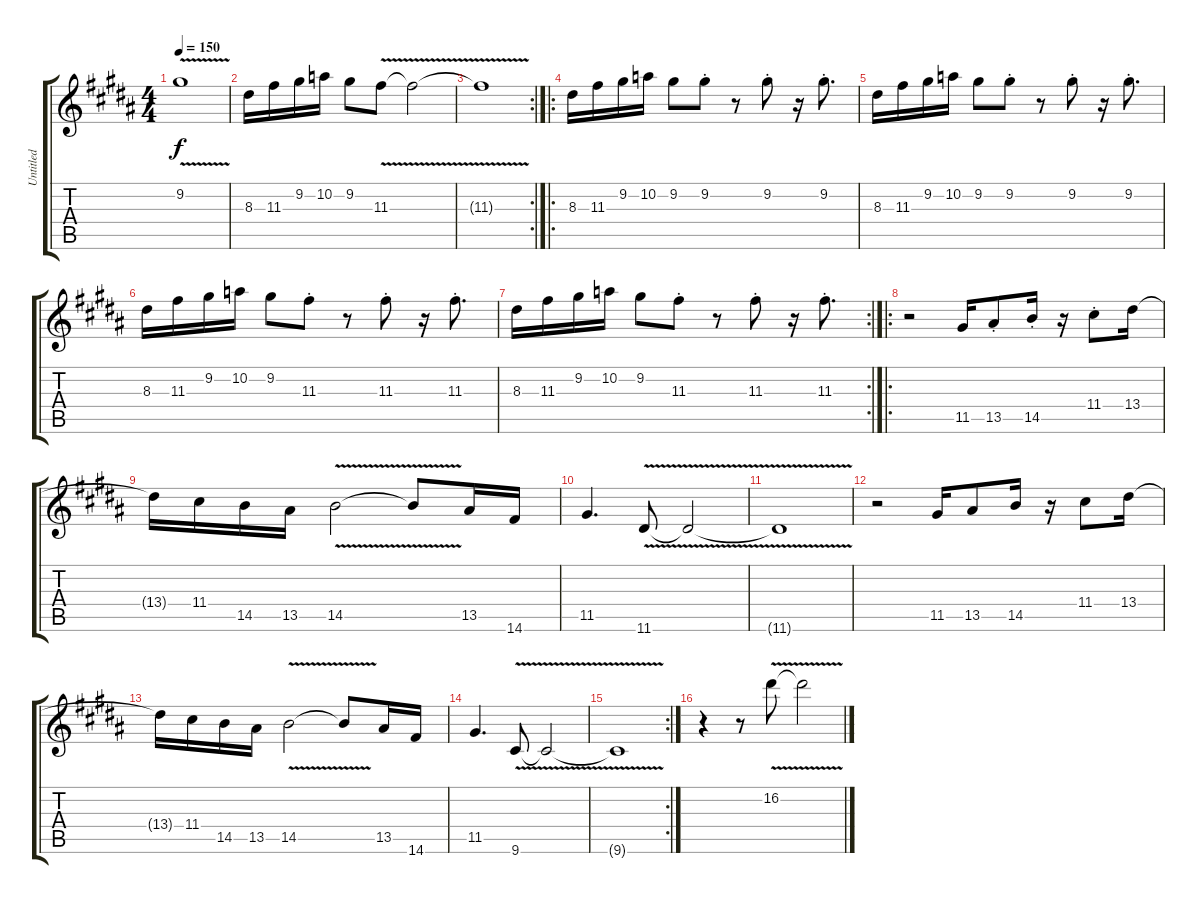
\track ("Untitled" "Untitled") {instrument overdrivenguitar}
\staff {score tabs}
\tuning (E4 B3 G3 D3 A2 E2) {hide}
\ts (4 4)
\tempo 150
\clef g2
\ks g#minor
9.2{v t}.1{dy f} |
8.3.16 11.3.16 9.2.16 10.2.16 9.2.8 11.3{v}.8 11.3{v t}.2 |
\rc 2
11.3{v t}.1 |
\ro
\ks b
8.3.16 11.3.16 9.2.16 10.2.16 9.2.8 9.2{st}.8 r.8 9.2{st}.8 r.16 9.2{st}.8{d} |
\ks g#minor
8.3.16 11.3.16 9.2.16 10.2.16 9.2.8 9.2{st}.8 r.8 9.2{st}.8 r.16 9.2{st}.8{d} |
\ks b
8.3.16 11.3.16 9.2.16 10.2.16 9.2.8 11.3{st}.8 r.8 11.3{st}.8 r.16 11.3{st}.8{d} |
\rc 2
\ks g#minor
8.3.16 11.3.16 9.2.16 10.2.16 9.2.8 11.3{st}.8 r.8 11.3{st}.8 r.16 11.3{st}.8{d} |
\ro
\ks b
r.2 11.5.16 13.5{st}.8 14.5{st}.16 r.16 11.4{st}.8 13.4.16 |
\ks g#minor
13.4{t}.16 11.4.16 14.5.16 13.5.16 14.5{v}.2 14.5{v t}.8 13.5.16 14.6.16 |
11.5.4{d} 11.6{v}.8 11.6{v t}.2 |
\ks b
11.6{v t}.1 |
\ks g#minor
r.2 11.5.16 13.5.8 14.5.16 r.16 11.4.8 13.4.16 |
\ks b
13.4{t}.16 11.4.16 14.5.16 13.5.16 14.5{v}.2 14.5{v t}.8 13.5.16 14.6.16 |
\ks g#minor
11.5.4{d} 9.6{v}.8 9.6{v t}.2 |
\rc 2
9.6{v t}.1 |
\ks b
r.4 r.8 16.2{v}.8 16.2{v t}.2
